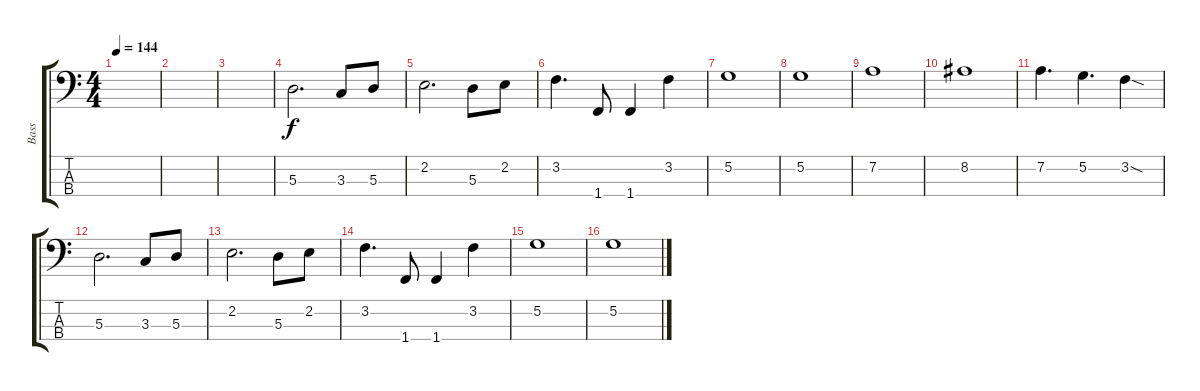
\track ("Bass" "Bass") {instrument electricbassfinger}
\staff {score tabs}
\tuning (G2 D2 A1 E1) {hide}
\ts (4 4)
\tempo 144
\clef f4
\ks c
|
|
|
5.3.2{d} 3.3.8 5.3.8 |
2.2.2{d} 5.3.8 2.2.8 |
3.2.4{d} 1.4.8 1.4.4 3.2.4 |
5.2.1 |
5.2.1 |
7.2.1 |
8.2.1 |
7.2.4{d} 5.2.4{d} 3.2{sod}.4 |
5.3.2{d} 3.3.8 5.3.8 |
2.2.2{d} 5.3.8 2.2.8 |
3.2.4{d} 1.4.8 1.4.4 3.2.4 |
5.2.1 |
5.2.1
